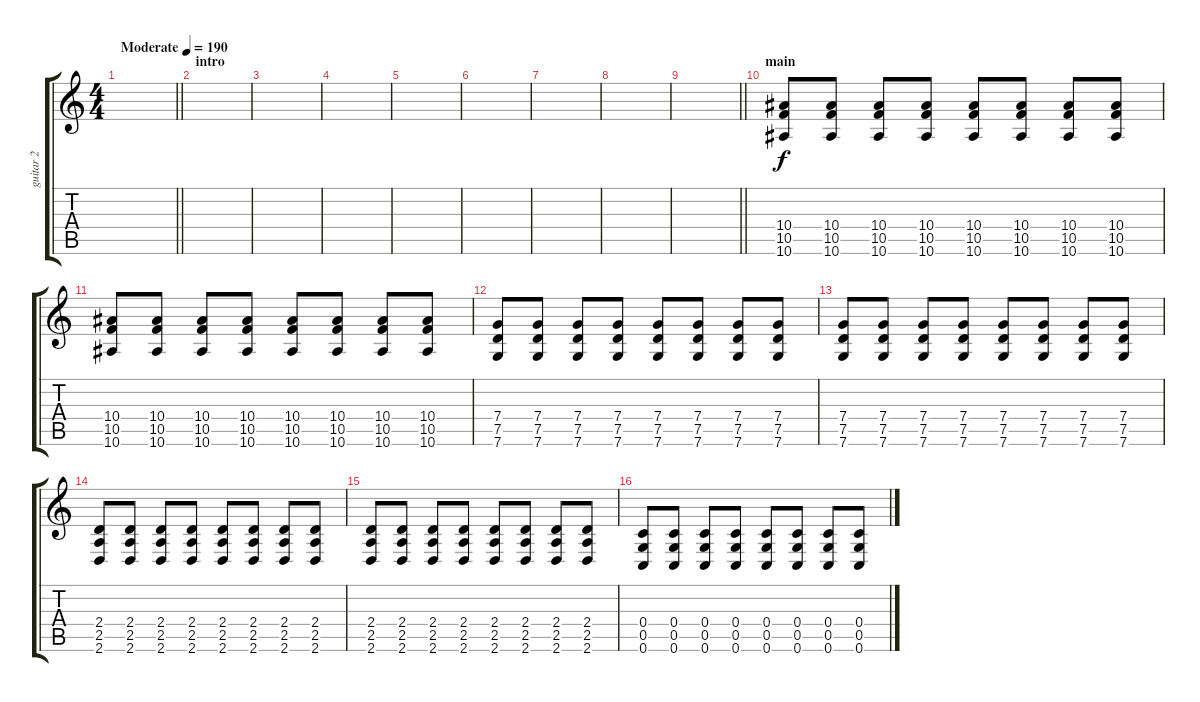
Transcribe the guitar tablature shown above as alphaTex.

\track ("guitar 2" "guitar 2") {instrument distortionguitar}
\staff {score tabs}
\tuning (D4 A3 F3 C3 G2 C2) {hide}
\ts (4 4)
\tempo (190 "Moderate")
\clef g2
\barLineRight lightlight
\ks c
|
\section ("" "intro")
|
|
|
|
|
|
|
\barLineRight lightlight
|
\section ("" "main ")
(10.4 10.5 10.6).8 (10.4 10.5 10.6).8 (10.4 10.5 10.6).8 (10.4 10.5 10.6).8 (10.4 10.5 10.6).8 (10.4 10.5 10.6).8 (10.4 10.5 10.6).8 (10.4 10.5 10.6).8 |
(10.4 10.5 10.6).8 (10.4 10.5 10.6).8 (10.4 10.5 10.6).8 (10.4 10.5 10.6).8 (10.4 10.5 10.6).8 (10.4 10.5 10.6).8 (10.4 10.5 10.6).8 (10.4 10.5 10.6).8 |
(7.4 7.5 7.6).8 (7.4 7.5 7.6).8 (7.4 7.5 7.6).8 (7.4 7.5 7.6).8 (7.4 7.5 7.6).8 (7.4 7.5 7.6).8 (7.4 7.5 7.6).8 (7.4 7.5 7.6).8 |
(7.4 7.5 7.6).8 (7.4 7.5 7.6).8 (7.4 7.5 7.6).8 (7.4 7.5 7.6).8 (7.4 7.5 7.6).8 (7.4 7.5 7.6).8 (7.4 7.5 7.6).8 (7.4 7.5 7.6).8 |
(2.4 2.5 2.6).8 (2.4 2.5 2.6).8 (2.4 2.5 2.6).8 (2.4 2.5 2.6).8 (2.4 2.5 2.6).8 (2.4 2.5 2.6).8 (2.4 2.5 2.6).8 (2.4 2.5 2.6).8 |
(2.4 2.5 2.6).8 (2.4 2.5 2.6).8 (2.4 2.5 2.6).8 (2.4 2.5 2.6).8 (2.4 2.5 2.6).8 (2.4 2.5 2.6).8 (2.4 2.5 2.6).8 (2.4 2.5 2.6).8 |
(0.4 0.5 0.6).8 (0.4 0.5 0.6).8 (0.4 0.5 0.6).8 (0.4 0.5 0.6).8 (0.4 0.5 0.6).8 (0.4 0.5 0.6).8 (0.4 0.5 0.6).8 (0.4 0.5 0.6).8
